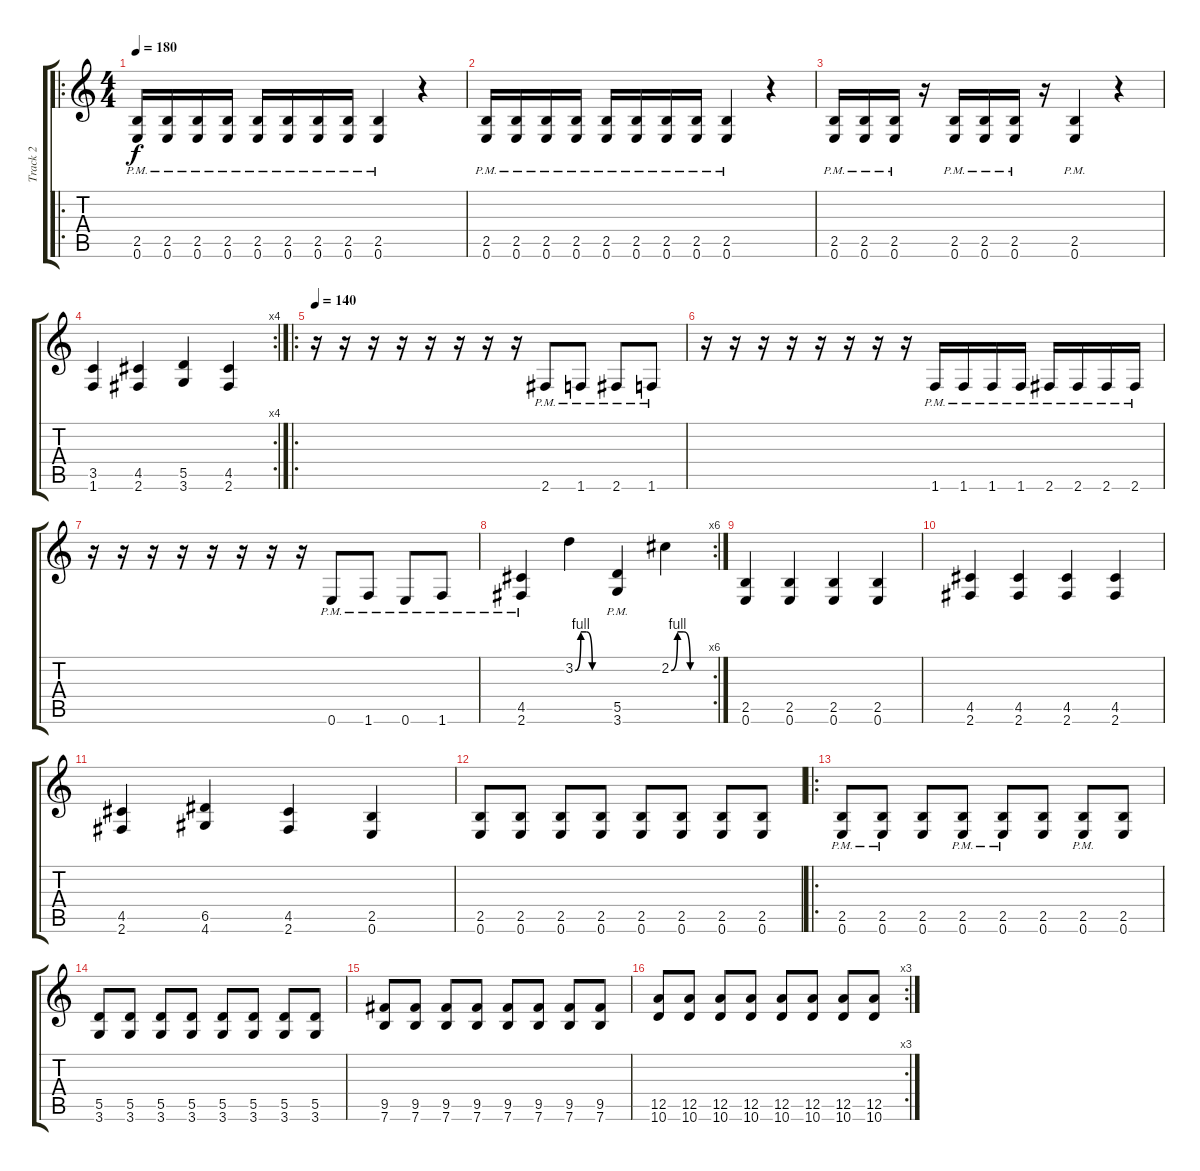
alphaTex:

\track ("Track 2" "Track 2") {solo instrument distortionguitar}
\staff {score tabs}
\tuning (E4 B3 G3 D3 A2 E2) {hide}
\ro
\ts (4 4)
\tempo 180
\clef g2
\ks c
(2.5{pm} 0.6{pm}).16{dy f} (2.5{pm} 0.6{pm}).16 (2.5{pm} 0.6{pm}).16 (2.5{pm} 0.6{pm}).16 (2.5{pm} 0.6{pm}).16 (2.5{pm} 0.6{pm}).16 (2.5{pm} 0.6{pm}).16 (2.5{pm} 0.6{pm}).16 (2.5{pm} 0.6{pm}).4 r.4 |
(2.5{pm} 0.6{pm}).16 (2.5{pm} 0.6{pm}).16 (2.5{pm} 0.6{pm}).16 (2.5{pm} 0.6{pm}).16 (2.5{pm} 0.6{pm}).16 (2.5{pm} 0.6{pm}).16 (2.5{pm} 0.6{pm}).16 (2.5{pm} 0.6{pm}).16 (2.5{pm} 0.6{pm}).4 r.4 |
(2.5{pm} 0.6{pm}).16 (2.5{pm} 0.6{pm}).16 (2.5{pm} 0.6{pm}).16 r.16 (2.5{pm} 0.6{pm}).16 (2.5{pm} 0.6{pm}).16 (2.5{pm} 0.6{pm}).16 r.16 (2.5{pm} 0.6{pm}).4 r.4 |
\rc 4
(3.5 1.6).4 (4.5 2.6).4 (5.5 3.6).4 (4.5 2.6).4 |
\ro
\tempo 140
r.16 r.16 r.16 r.16 r.16 r.16 r.16 r.16 2.6{pm}.8 1.6{pm}.8 2.6{pm}.8 1.6{pm}.8 |
r.16 r.16 r.16 r.16 r.16 r.16 r.16 r.16 1.6{pm}.16 1.6{pm}.16 1.6{pm}.16 1.6{pm}.16 2.6{pm}.16 2.6{pm}.16 2.6{pm}.16 2.6{pm}.16 |
r.16 r.16 r.16 r.16 r.16 r.16 r.16 r.16 0.6{pm}.8 1.6{pm}.8 0.6{pm}.8 1.6{pm}.8 |
\rc 6
(4.5{pm} 2.6{pm}).4 3.2{be (custom 0 0 10 4 20 4 30 0 60 0)}.4 (5.5{pm} 3.6{pm}).4 2.2{be (custom 0 0 10 4 20 4 30 0 60 0)}.4 |
(2.5 0.6).4 (2.5 0.6).4 (2.5 0.6).4 (2.5 0.6).4 |
(4.5 2.6).4 (4.5 2.6).4 (4.5 2.6).4 (4.5 2.6).4 |
(4.5 2.6).4 (6.5 4.6).4 (4.5 2.6).4 (2.5 0.6).4 |
(2.5 0.6).8 (2.5 0.6).8 (2.5 0.6).8 (2.5 0.6).8 (2.5 0.6).8 (2.5 0.6).8 (2.5 0.6).8 (2.5 0.6).8 |
\ro
(2.5{pm} 0.6{pm}).8 (2.5{pm} 0.6{pm}).8 (2.5 0.6).8 (2.5{pm} 0.6{pm}).8 (2.5{pm} 0.6{pm}).8 (2.5 0.6).8 (2.5{pm} 0.6{pm}).8 (2.5 0.6).8 |
(5.5 3.6).8 (5.5 3.6).8 (5.5 3.6).8 (5.5 3.6).8 (5.5 3.6).8 (5.5 3.6).8 (5.5 3.6).8 (5.5 3.6).8 |
(9.5 7.6).8 (9.5 7.6).8 (9.5 7.6).8 (9.5 7.6).8 (9.5 7.6).8 (9.5 7.6).8 (9.5 7.6).8 (9.5 7.6).8 |
\rc 3
(12.5 10.6).8 (12.5 10.6).8 (12.5 10.6).8 (12.5 10.6).8 (12.5 10.6).8 (12.5 10.6).8 (12.5 10.6).8 (12.5 10.6).8
